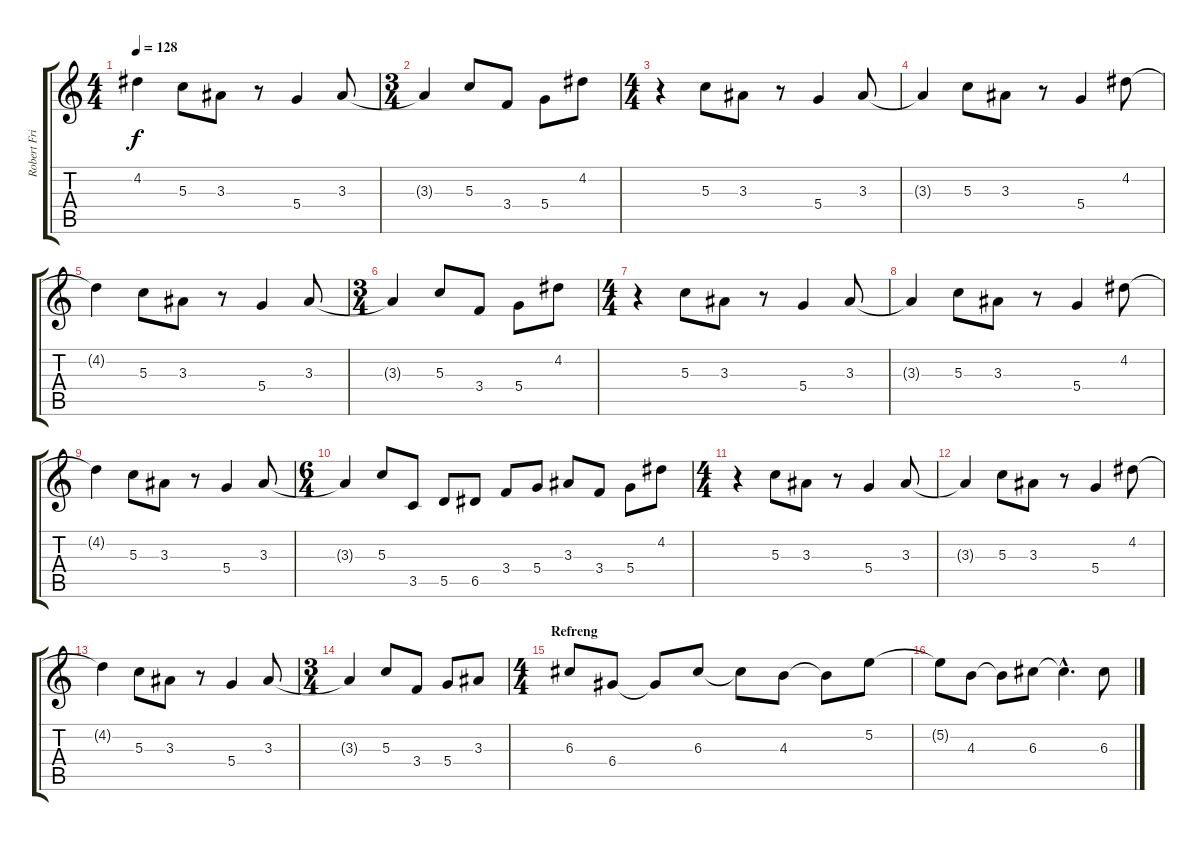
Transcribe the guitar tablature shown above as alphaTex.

\track ("Robert Fripp" "Robert Fri") {instrument electricguitarclean}
\staff {score tabs}
\tuning (E4 B3 G3 D3 A2 E2) {hide}
\ts (4 4)
\tempo 128
\clef g2
\ks c
4.2{t}.4{dy f} 5.3.8 3.3.8 r.8 5.4.4 3.3.8 |
\ts (3 4)
3.3{t}.4 5.3.8 3.4.8 5.4.8 4.2.8 |
\ts (4 4)
r.4 5.3.8 3.3.8 r.8 5.4.4 3.3.8 |
3.3{t}.4 5.3.8 3.3.8 r.8 5.4.4 4.2.8 |
4.2{t}.4 5.3.8 3.3.8 r.8 5.4.4 3.3.8 |
\ts (3 4)
3.3{t}.4 5.3.8 3.4.8 5.4.8 4.2.8 |
\ts (4 4)
r.4 5.3.8 3.3.8 r.8 5.4.4 3.3.8 |
3.3{t}.4 5.3.8 3.3.8 r.8 5.4.4 4.2.8 |
4.2{t}.4 5.3.8 3.3.8 r.8 5.4.4 3.3.8 |
\ts (6 4)
3.3{t}.4 5.3.8 3.5.8 5.5.8 6.5.8 3.4.8 5.4.8 3.3.8 3.4.8 5.4.8 4.2.8 |
\ts (4 4)
r.4 5.3.8 3.3.8 r.8 5.4.4 3.3.8 |
3.3{t}.4 5.3.8 3.3.8 r.8 5.4.4 4.2.8 |
4.2{t}.4 5.3.8 3.3.8 r.8 5.4.4 3.3.8 |
\ts (3 4)
3.3{t}.4 5.3.8 3.4.8 5.4.8 3.3.8 |
\ts (4 4)
\section ("" "Refreng")
6.3.8 6.4.8 6.4{t}.8 6.3.8 6.3{t}.8 4.3.8 4.3{t}.8 5.2.8 |
5.2{t}.8 4.3.8 4.3{t}.8 6.3.8 6.3{hac t}.4{d} 6.3.8
